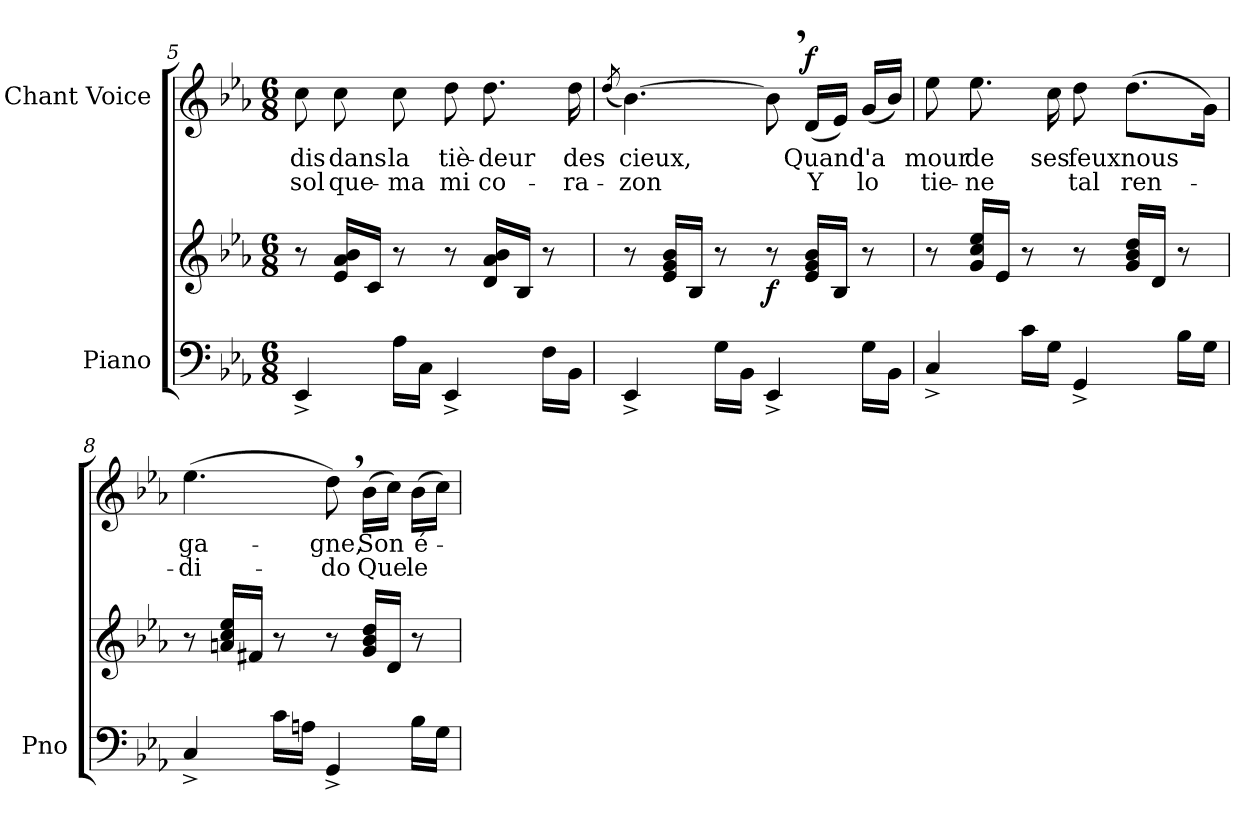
**kern	**kern	**dynam	**kern	**text	**text	**dynam
*part2	*part2	*part2	*part1	*part1	*part1	*part1
*staff3	*staff2	*staff2/3	*staff1	*staff1	*staff1	*staff1
*I"Piano	*	*	*I"Chant Voice	*	*	*
*I'Pno	*	*	*	*	*	*
!!LO:LB:g=z
*clefF4	*clefG2	*	*clefG2	*	*	*
*k[b-e-a-]	*k[b-e-a-]	*	*k[b-e-a-]	*	*	*
*M6/8	*M6/8	*	*M6/8	*	*	*
=5	=5	=5	=5	=5	=5	=5
!	!	!	!	!LO:LY:b	!LO:LY:b	!
4EE-^/	8r	.	8cc\	-dis	sol	.
!	!	!	!	!LO:LY:b	!LO:LY:b	!
.	16e-/ 16a-/ 16b-/LL	.	8cc\	dans	que-	.
.	16c/JJ	.	.	.	.	.
!	!	!	!	!LO:LY:b	!LO:LY:b	!
16A-\LL	8r	.	8cc\	la	-ma	.
16C\JJ	.	.	.	.	.	.
!	!	!	!	!LO:LY:b	!LO:LY:b	!
4EE-^/	8r	.	8dd\	tiè-	mi	.
!	!	!	!	!LO:LY:b	!LO:LY:b	!
.	16d/ 16a-/ 16b-/LL	.	8.dd\	-deur	co-	.
.	16B-/JJ	.	.	.	.	.
16F\LL	8r	.	.	.	.	.
!	!	!	!	!LO:LY:b	!LO:LY:b	!
16BB-\JJ	.	.	16dd\	des	-ra-	.
=6	=6	=6	=6	=6	=6	=6
.	.	.	(<8qdd/	.	.	.
!	!	!	!	!LO:LY:b	!LO:LY:b	!
4EE-^/	8r	.	[4.b-\)	cieux,	-zon	.
.	16e-/ 16g/ 16b-/LL	.	.	.	.	.
.	16B-/JJ	.	.	.	.	.
16G\LL	8r	.	.	.	.	.
16BB-\JJ	.	.	.	.	.	.
!	!	!LO:DY:b	!	!	!	!
4EE-^/	8r	f	8b-,\]	.	.	.
!	!	!	!	!LO:LY:b	!LO:LY:b	!LO:DY:a
.	16e-/ 16g/ 16b-/LL	.	(<16d/LL	Quand	Y	f
.	16B-/JJ	.	16e-/JJ)	.	.	.
!	!	!	!	!LO:LY:b	!LO:LY:b	!
16G\LL	8r	.	(<16g/LL	-l'a	lo	.
16BB-\JJ	.	.	16b-/JJ)	.	.	.
!!LO:PB:g=z
=7	=7	=7	=7	=7	=7	=7
!	!	!	!	!LO:LY:b	!LO:LY:b	!
4C^/	8r	.	8ee-\	-mour	tie-	.
!	!	!	!	!LO:LY:b	!LO:LY:b	!
.	16g/ 16cc/ 16ee-/LL	.	8.ee-\	de	-ne	.
.	16e-/JJ	.	.	.	.	.
16c\LL	8r	.	.	.	.	.
!	!	!	!	!LO:LY:b	!	!
16G\JJ	.	.	16cc\	ses	.	.
!	!	!	!	!LO:LY:b	!LO:LY:b	!
4GG^/	8r	.	8dd\	feux	tal	.
!	!	!	!	!LO:LY:b	!LO:LY:b	!
.	16g/ 16b-/ 16dd/LL	.	(>8.dd\L	nous	ren-	.
.	16d/JJ	.	.	.	.	.
16B-\LL	8r	.	.	.	.	.
16G\JJ	.	.	16g\Jk)	.	.	.
=8	=8	=8	=8	=8	=8	=8
!	!	!	!	!LO:LY:b	!LO:LY:b	!
4C^/	8r	.	(>4.ee-\	ga-	-di-	.
.	16an/ 16cc/ 16ee-/LL	.	.	.	.	.
.	16f#X/JJ	.	.	.	.	.
16c\LL	8r	.	.	.	.	.
16An\JJ	.	.	.	.	.	.
!	!	!	!	!LO:LY:b	!LO:LY:b	!
4GG^/	8r	.	8dd,\)	-gne,	-do	.
!	!	!	!	!LO:LY:b	!LO:LY:b	!
.	16g/ 16b-/ 16dd/LL	.	(>16b-\LL	Son	Que	.
.	16d/JJ	.	16cc\JJ)	.	.	.
!	!	!	!	!LO:LY:b	!LO:LY:b	!
16B-\LL	8r	.	(>16b-\LL	é-	le	.
16G\JJ	.	.	16cc\JJ)	.	.	.
=	=	=	=	=	=	=
*-	*-	*-	*-	*-	*-	*-
